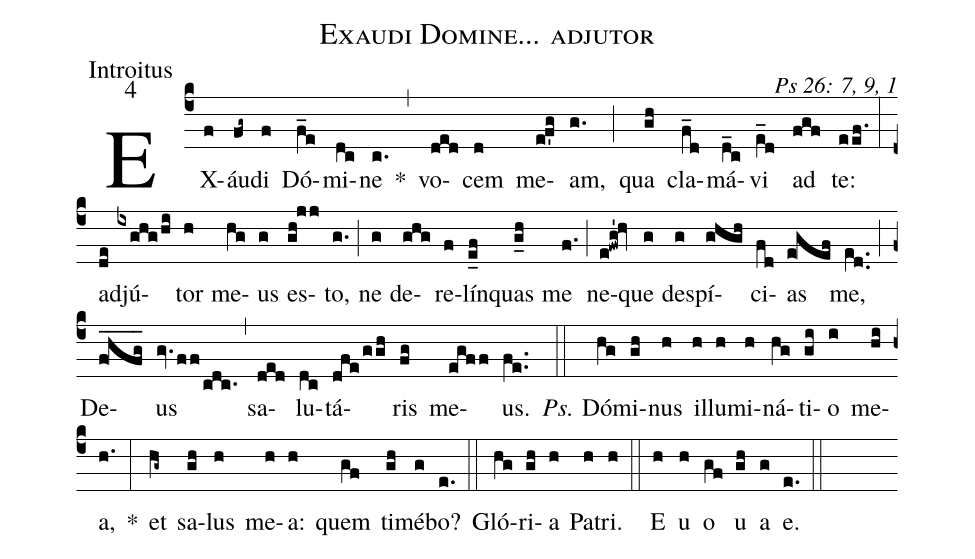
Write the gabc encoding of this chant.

name: Exaudi Domine... adjutor;
office-part: Introitus;
mode: 4;
commentary: Ps 26: 7, 9, 1;
%%
(c4) EX(f)áu(fg~)di(f) Dó(f_e)mi(dc)ne(c.) *(,) vo(ded)cem(d) me(ef'g)am,(g.) (;) qua(gh) cla(f_d)má(d_c)vi(e_[ll:1]d) ad(fgf) te:(eef.) (:)
ad(de)jú(ixghg/hi)tor(h) me(hg)us(g) es(gh!jj)to,(g.) (;) ne(g) de(ghg)re(f)lín(e_f)quas(g_h) me(f.) (;) ne(e!fwg'!hv)que(g) de(g)spí(ghgh)ci(fd)as(e!gef) me,(e[ll:1]d..) (;) De(f_!h_f_g_)us(gv.ff/cdc.) (,) sa(ded)lu(dc)tá(dfe/ggh)ris(fg) me(egff)us.(fe..) (::)
<i>Ps.</i> Dó(hg)mi(gh)nus(h) il(h)lu(h)mi(h)ná(hg)ti(gi)o(i) me(hi)a,(h.) *(:)
et(hg~) sa(gh)lus(h) me(h)a:(h) quem(gf) ti(gh)mé(g)bo?(e.) (::)
Gló(hg)ri(gh)a(h) Pa(h)tri.(h) (::)
<eu>E(h) u(h) o(gf) u(gh) a(g) e.</eu>(e.) (::)
